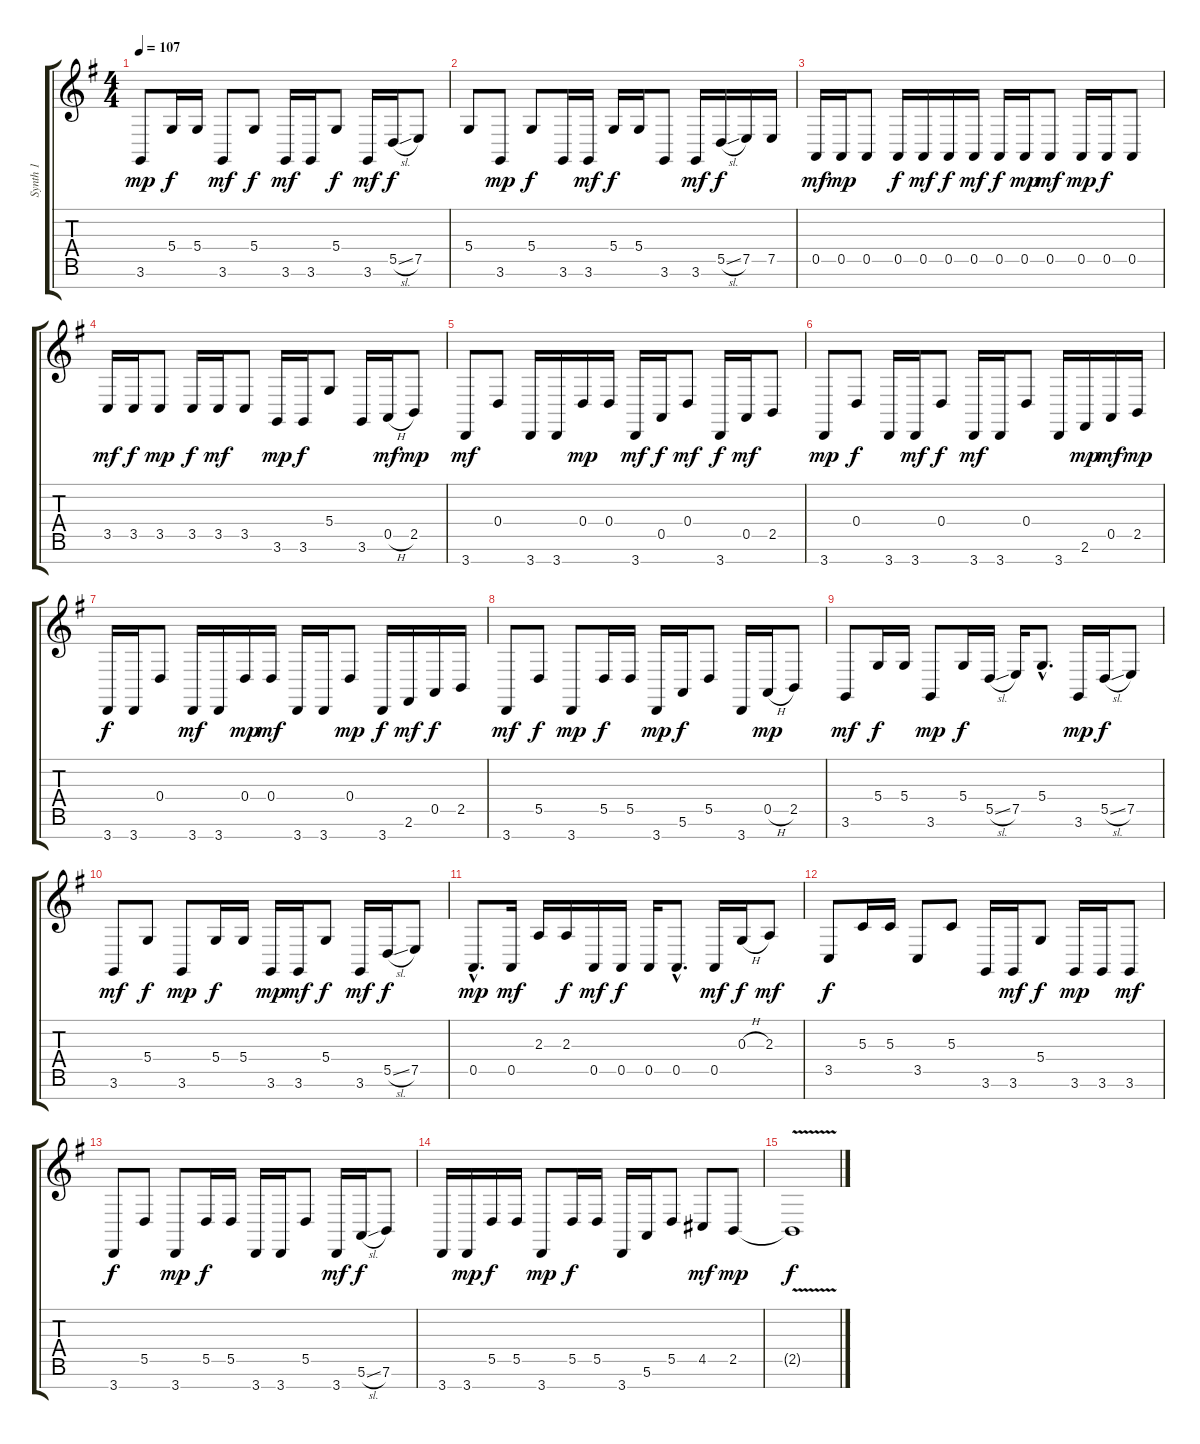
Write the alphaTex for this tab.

\track ("Synth 1" "Synth 1") {instrument lead2sawtooth}
\staff {score tabs}
\tuning (E4 B3 G3 D3 A2 E2 B1) {hide}
\ts (4 4)
\tempo 107
\clef g2
\ks g
3.6.8{dy mp} 5.4.16{dy f} 5.4.16 3.6.8{dy mf} 5.4.8{dy f} 3.6.16{dy mf} 3.6.16 5.4.8{dy f} 3.6.16{dy mf} 5.5{sl}.16{dy f} 7.5.8 |
5.4.8 3.6.8{dy mp} 5.4.8{dy f} 3.6.16 3.6.16{dy mf} 5.4.16{dy f} 5.4.16 3.6.8 3.6.16{dy mf} 5.5{sl}.16{dy f} 7.5.16 7.5.16 |
0.5.16{dy mf} 0.5.16{dy mp} 0.5.8 0.5.16{dy f} 0.5.16{dy mf} 0.5.16{dy f} 0.5.16{dy mf} 0.5.16{dy f} 0.5.16{dy mp} 0.5.8{dy mf} 0.5.16{dy mp} 0.5.16{dy f} 0.5.8 |
3.5.16{dy mf} 3.5.16{dy f} 3.5.8{dy mp} 3.5.16{dy f} 3.5.16{dy mf} 3.5.8 3.6.16{dy mp} 3.6.16{dy f} 5.4.8 3.6.16 0.5{h}.16{dy mf} 2.5.8{dy mp} |
3.7.8{dy mf} 0.4.8 3.7.16 3.7.16 0.4.16{dy mp} 0.4.16 3.7.16{dy mf} 0.5.16{dy f} 0.4.8{dy mf} 3.7.16{dy f} 0.5.16{dy mf} 2.5.8 |
3.7.8{dy mp} 0.4.8{dy f} 3.7.16 3.7.16{dy mf} 0.4.8{dy f} 3.7.16{dy mf} 3.7.16 0.4.8 3.7.16 2.6.16{dy mp} 0.5.16{dy mf} 2.5.16{dy mp} |
3.7.16{dy f} 3.7.16 0.4.8 3.7.16{dy mf} 3.7.16 0.4.16{dy mp} 0.4.16{dy mf} 3.7.16 3.7.16 0.4.8{dy mp} 3.7.16{dy f} 2.6.16{dy mf} 0.5.16{dy f} 2.5.16 |
3.7.8{dy mf} 5.5.8{dy f} 3.7.8{dy mp} 5.5.16{dy f} 5.5.16 3.7.16{dy mp} 5.6.16{dy f} 5.5.8 3.7.16 0.5{h}.16{dy mp} 2.5.8 |
3.6.8{dy mf} 5.4.16{dy f} 5.4.16 3.6.8{dy mp} 5.4.16{dy f} 5.5{sl}.16 7.5.16 5.4{hac}.8{d} 3.6.16{dy mp} 5.5{sl}.16{dy f} 7.5.8 |
3.6.8{dy mf} 5.4.8{dy f} 3.6.8{dy mp} 5.4.16{dy f} 5.4.16 3.6.16{dy mp} 3.6.16{dy mf} 5.4.8{dy f} 3.6.16{dy mf} 5.5{sl}.16{dy f} 7.5.8 |
0.5{hac}.8{d dy mp} 0.5.16{dy mf} 2.3.16 2.3.16{dy f} 0.5.16{dy mf} 0.5.16{dy f} 0.5.16 0.5{hac}.8{d} 0.5.16{dy mf} 0.3{h}.16{dy f} 2.3.8{dy mf} |
3.5.8{dy f} 5.3.16 5.3.16 3.5.8 5.3.8 3.6.16 3.6.16{dy mf} 5.4.8{dy f} 3.6.16{dy mp} 3.6.16 3.6.8{dy mf} |
3.7.8{dy f} 5.5.8 3.7.8{dy mp} 5.5.16{dy f} 5.5.16 3.7.16 3.7.16 5.5.8 3.7.16{dy mf} 5.6{sl}.16{dy f} 7.6.8 |
3.7.16 3.7.16{dy mp} 5.5.16{dy f} 5.5.16 3.7.8{dy mp} 5.5.16{dy f} 5.5.16 3.7.16 5.6.16 5.5.8 4.5.8{dy mf} 2.5.8{dy mp} |
2.5{v t}.1{dy f}
